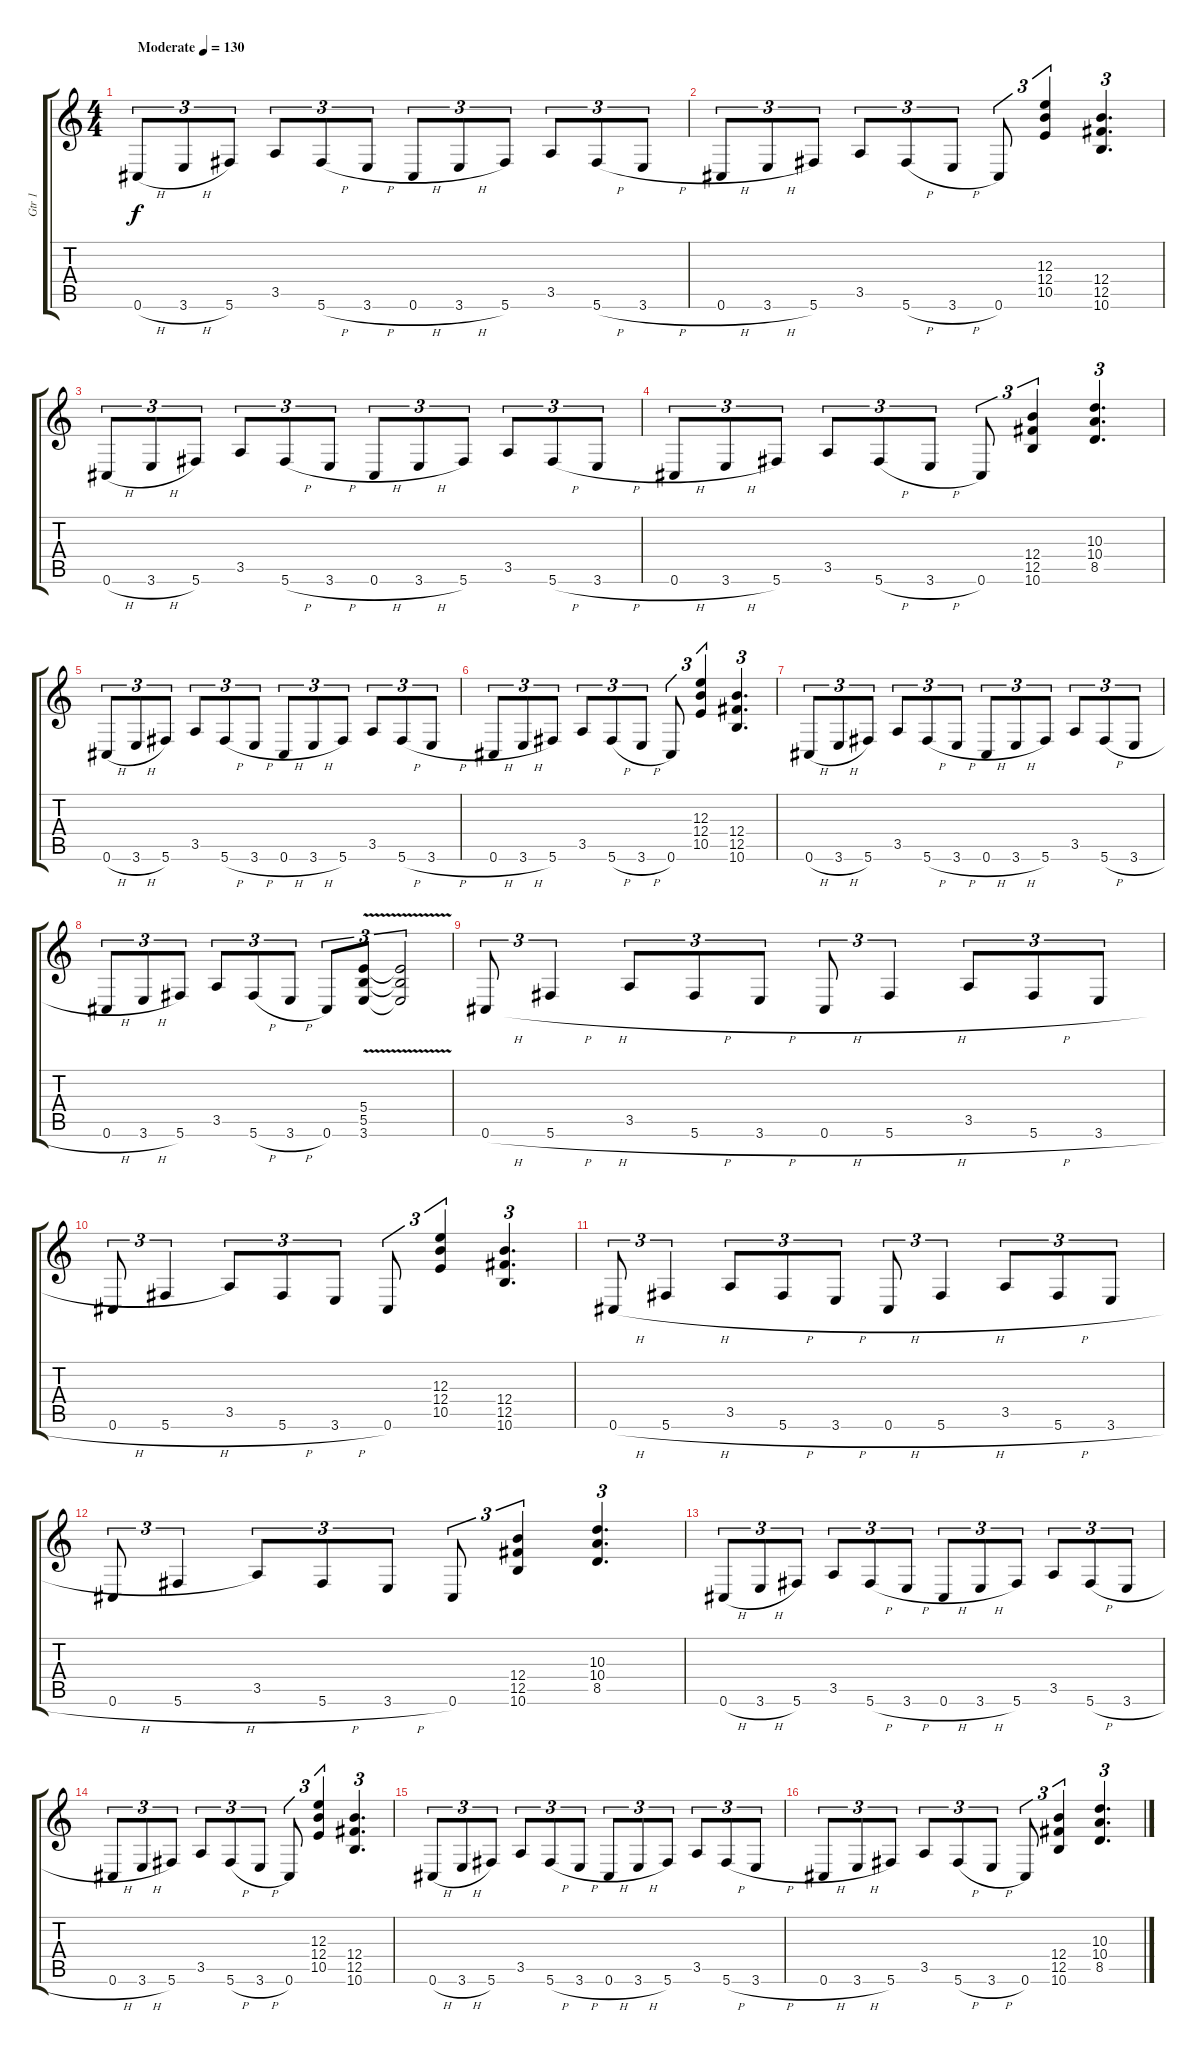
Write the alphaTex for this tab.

\track ("Gtr 1" "Gtr 1") {instrument overdrivenguitar}
\staff {score tabs}
\tuning (Db4 Ab3 E3 B2 Gb2 Db2) {hide}
\ts (4 4)
\tempo (130 "Moderate")
\clef g2
\ks c
0.6{h}.8{tu (3 2) dy f instrument overdrivenguitar} 3.6{h}.8{tu (3 2)} 5.6.8{tu (3 2)} 3.5.8{tu (3 2)} 5.6{h}.8{tu (3 2)} 3.6{h}.8{tu (3 2)} 0.6{h}.8{tu (3 2)} 3.6{h}.8{tu (3 2)} 5.6.8{tu (3 2)} 3.5.8{tu (3 2)} 5.6{h}.8{tu (3 2)} 3.6{h}.8{tu (3 2)} |
0.6{h}.8{tu (3 2)} 3.6{h}.8{tu (3 2)} 5.6.8{tu (3 2)} 3.5.8{tu (3 2)} 5.6{h}.8{tu (3 2)} 3.6{h}.8{tu (3 2)} 0.6.8{tu (3 2)} (12.3 12.4 10.5).4{tu (3 2)} (12.4 12.5 10.6).4{d tu (3 2)} |
0.6{h}.8{tu (3 2)} 3.6{h}.8{tu (3 2)} 5.6.8{tu (3 2)} 3.5.8{tu (3 2)} 5.6{h}.8{tu (3 2)} 3.6{h}.8{tu (3 2)} 0.6{h}.8{tu (3 2)} 3.6{h}.8{tu (3 2)} 5.6.8{tu (3 2)} 3.5.8{tu (3 2)} 5.6{h}.8{tu (3 2)} 3.6{h}.8{tu (3 2)} |
0.6{h}.8{tu (3 2)} 3.6{h}.8{tu (3 2)} 5.6.8{tu (3 2)} 3.5.8{tu (3 2)} 5.6{h}.8{tu (3 2)} 3.6{h}.8{tu (3 2)} 0.6.8{tu (3 2)} (12.4 12.5 10.6).4{tu (3 2)} (10.3 10.4 8.5).4{d tu (3 2)} |
0.6{h}.8{tu (3 2)} 3.6{h}.8{tu (3 2)} 5.6.8{tu (3 2)} 3.5.8{tu (3 2)} 5.6{h}.8{tu (3 2)} 3.6{h}.8{tu (3 2)} 0.6{h}.8{tu (3 2)} 3.6{h}.8{tu (3 2)} 5.6.8{tu (3 2)} 3.5.8{tu (3 2)} 5.6{h}.8{tu (3 2)} 3.6{h}.8{tu (3 2)} |
0.6{h}.8{tu (3 2)} 3.6{h}.8{tu (3 2)} 5.6.8{tu (3 2)} 3.5.8{tu (3 2)} 5.6{h}.8{tu (3 2)} 3.6{h}.8{tu (3 2)} 0.6.8{tu (3 2)} (12.3 12.4 10.5).4{tu (3 2)} (12.4 12.5 10.6).4{d tu (3 2)} |
0.6{h}.8{tu (3 2)} 3.6{h}.8{tu (3 2)} 5.6.8{tu (3 2)} 3.5.8{tu (3 2)} 5.6{h}.8{tu (3 2)} 3.6{h}.8{tu (3 2)} 0.6{h}.8{tu (3 2)} 3.6{h}.8{tu (3 2)} 5.6.8{tu (3 2)} 3.5.8{tu (3 2)} 5.6{h}.8{tu (3 2)} 3.6{h}.8{tu (3 2)} |
0.6{h}.8{tu (3 2)} 3.6{h}.8{tu (3 2)} 5.6.8{tu (3 2)} 3.5.8{tu (3 2)} 5.6{h}.8{tu (3 2)} 3.6{h}.8{tu (3 2)} 0.6.8{tu (3 2)} (5.4{v} 5.5{v} 3.6{v}).8{tu (3 2)} (5.4{t} 5.5{t} 3.6{t}).2{tu (3 2)} |
0.6{h}.8{tu (3 2)} 5.6{h}.4{tu (3 2)} 3.5.8{tu (3 2)} 5.6{h}.8{tu (3 2)} 3.6{h}.8{tu (3 2)} 0.6{h}.8{tu (3 2)} 5.6{h}.4{tu (3 2)} 3.5.8{tu (3 2)} 5.6{h}.8{tu (3 2)} 3.6{h}.8{tu (3 2)} |
0.6{h}.8{tu (3 2)} 5.6{h}.4{tu (3 2)} 3.5.8{tu (3 2)} 5.6{h}.8{tu (3 2)} 3.6{h}.8{tu (3 2)} 0.6.8{tu (3 2)} (12.3 12.4 10.5).4{tu (3 2)} (12.4 12.5 10.6).4{d tu (3 2)} |
0.6{h}.8{tu (3 2)} 5.6{h}.4{tu (3 2)} 3.5.8{tu (3 2)} 5.6{h}.8{tu (3 2)} 3.6{h}.8{tu (3 2)} 0.6{h}.8{tu (3 2)} 5.6{h}.4{tu (3 2)} 3.5.8{tu (3 2)} 5.6{h}.8{tu (3 2)} 3.6{h}.8{tu (3 2)} |
0.6{h}.8{tu (3 2)} 5.6{h}.4{tu (3 2)} 3.5.8{tu (3 2)} 5.6{h}.8{tu (3 2)} 3.6{h}.8{tu (3 2)} 0.6.8{tu (3 2)} (12.4 12.5 10.6).4{tu (3 2)} (10.3 10.4 8.5).4{d tu (3 2)} |
0.6{h}.8{tu (3 2)} 3.6{h}.8{tu (3 2)} 5.6.8{tu (3 2)} 3.5.8{tu (3 2)} 5.6{h}.8{tu (3 2)} 3.6{h}.8{tu (3 2)} 0.6{h}.8{tu (3 2)} 3.6{h}.8{tu (3 2)} 5.6.8{tu (3 2)} 3.5.8{tu (3 2)} 5.6{h}.8{tu (3 2)} 3.6{h}.8{tu (3 2)} |
0.6{h}.8{tu (3 2)} 3.6{h}.8{tu (3 2)} 5.6.8{tu (3 2)} 3.5.8{tu (3 2)} 5.6{h}.8{tu (3 2)} 3.6{h}.8{tu (3 2)} 0.6.8{tu (3 2)} (12.3 12.4 10.5).4{tu (3 2)} (12.4 12.5 10.6).4{d tu (3 2)} |
0.6{h}.8{tu (3 2)} 3.6{h}.8{tu (3 2)} 5.6.8{tu (3 2)} 3.5.8{tu (3 2)} 5.6{h}.8{tu (3 2)} 3.6{h}.8{tu (3 2)} 0.6{h}.8{tu (3 2)} 3.6{h}.8{tu (3 2)} 5.6.8{tu (3 2)} 3.5.8{tu (3 2)} 5.6{h}.8{tu (3 2)} 3.6{h}.8{tu (3 2)} |
0.6{h}.8{tu (3 2)} 3.6{h}.8{tu (3 2)} 5.6.8{tu (3 2)} 3.5.8{tu (3 2)} 5.6{h}.8{tu (3 2)} 3.6{h}.8{tu (3 2)} 0.6.8{tu (3 2)} (12.4 12.5 10.6).4{tu (3 2)} (10.3 10.4 8.5).4{d tu (3 2)}
